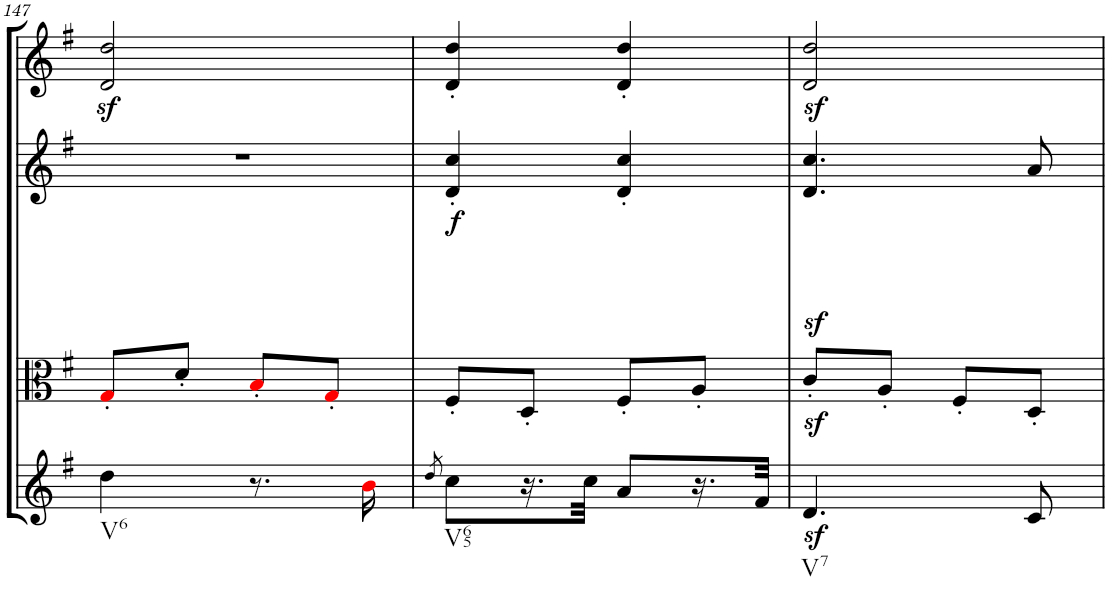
**kern	**kern	**dynam	**kern	**dynam	**kern
*part4	*part3	*part3	*part2	*part2	*part1
*staff4	*staff3	*staff3	*staff2	*staff2	*staff1
*I"Cello	*I"Viola	*	*I"2nd Violin	*	*I"1st Violin
*	*I'Vla	*	*I'Vln	*	*I'Vln
!!LO:PB:g=z
*clefF4	*clefC3	*	*clefG2	*	*clefG2
*k[f#]	*k[f#]	*	*k[f#]	*	*k[f#]
*G:	*G:	*	*G:	*	*G:
*M2/4	*M2/4	*	*M2/4	*	*M2/4
=147	=147	=147	=147	=147	=147
!LO:TX:b:t=V6	!	!	!	!	!
!	!	!	!	!LO:DY:a	!
4dd\	8G'i/L	.	2r	sf	2d/ 2dd/
.	8d'/J	.	.	.	.
8.r	8B'i/L	.	.	.	.
.	8G'i/J	.	.	.	.
16bi\	.	.	.	.	.
=148	=148	=148	=148	=148	=148
8qdd/	.	.	.	.	.
!LO:TX:b:t=V65	!	!	!	!	!
!	!	!LO:DY:a	!	!	!
8cc\L	8F#'/L	f	4d/' 4cc/'	.	4d/' 4dd/'
16.r	8D'/J	.	.	.	.
32cc\JJk	.	.	.	.	.
8a/L	8F#'/L	.	4d/' 4cc/'	.	4d/' 4dd/'
16.r	8A'/J	.	.	.	.
32f#/JJk	.	.	.	.	.
=149	=149	=149	=149	=149	=149
!LO:TX:b:t=V7	!	!	!	!	!
4.dz</	8cz>'/L	.	4.d/ 4.cc/	.	2d/z< 2dd/z<
.	8A'/J	.	.	.	.
.	8F#'/L	.	.	.	.
8c/	8D'/J	.	8a/	.	.
=	=	=	=	=	=
*-	*-	*-	*-	*-	*-
